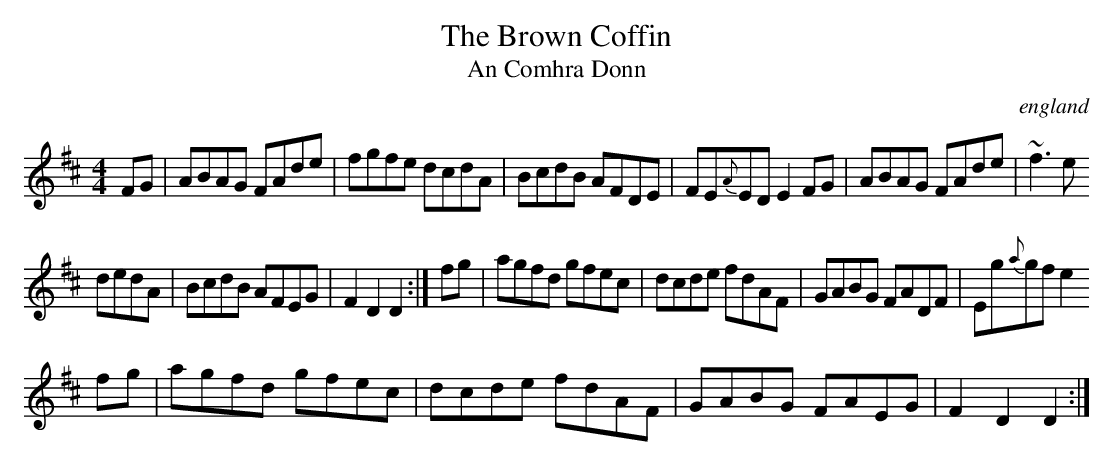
X:1
T:Brown Coffin, The
T:An Comhra Donn
O:england
M:4/4
L:1/8
K:D
FG|ABAG FAde|fgfe dcdA|BcdB AFDE|FE{A}ED E2 FG|ABAG FAde|~f3e
dedA|BcdB AFEG|F2 D2 D2:| fg|agfd gfec|dcde fdAF|GABG FADF|Eg{a}gf e2
fg|agfd gfec|dcde fdAF|GABG FAEG|F2 D2 D2:|
